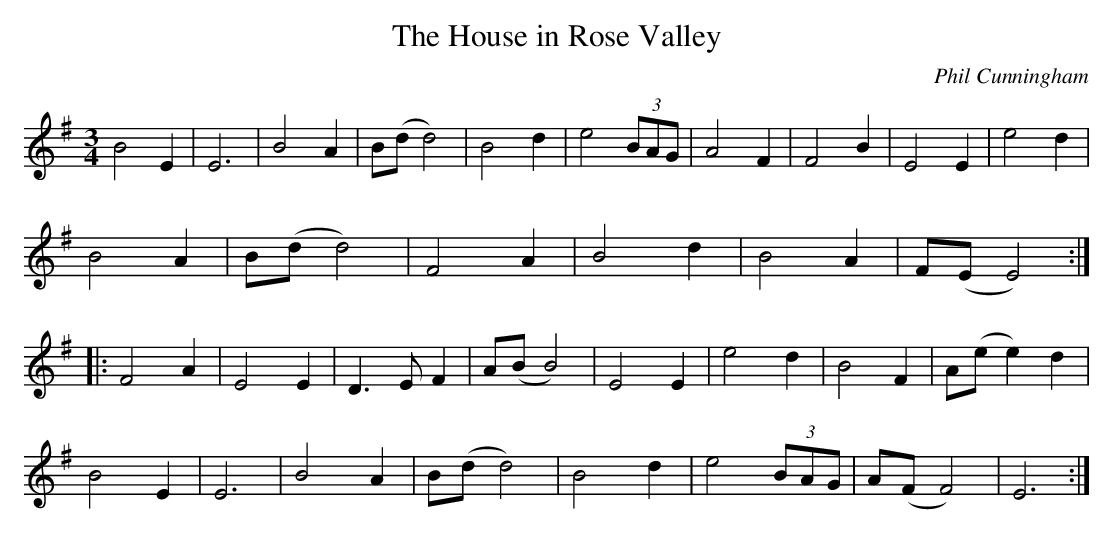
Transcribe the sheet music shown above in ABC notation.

X:1
T:The House in Rose Valley
C:Phil Cunningham
M:3/4
L:1/4
K:EMin
B2 E| E3| B2 A| B/2(d/2d2)|B2 d| e2 (3B/2A/2G/2|A2 F|F2 B| E2 E| e2 d|
B2 A| B/2(d/2d2)|F2A| B2 d|B2 A| F/2(E/2E2) :|
|: F2 A| E2 E| D3/2 E/2 F| A/2(B/2B2)| E2 E| e2 d| B2 F|A/2(e/2e) d|
B2 E|E3|B2 A|B/2(d/2d2)| B2d| e2 (3B/2A/2G/2| A/2(F/2F2)| E3 :|
